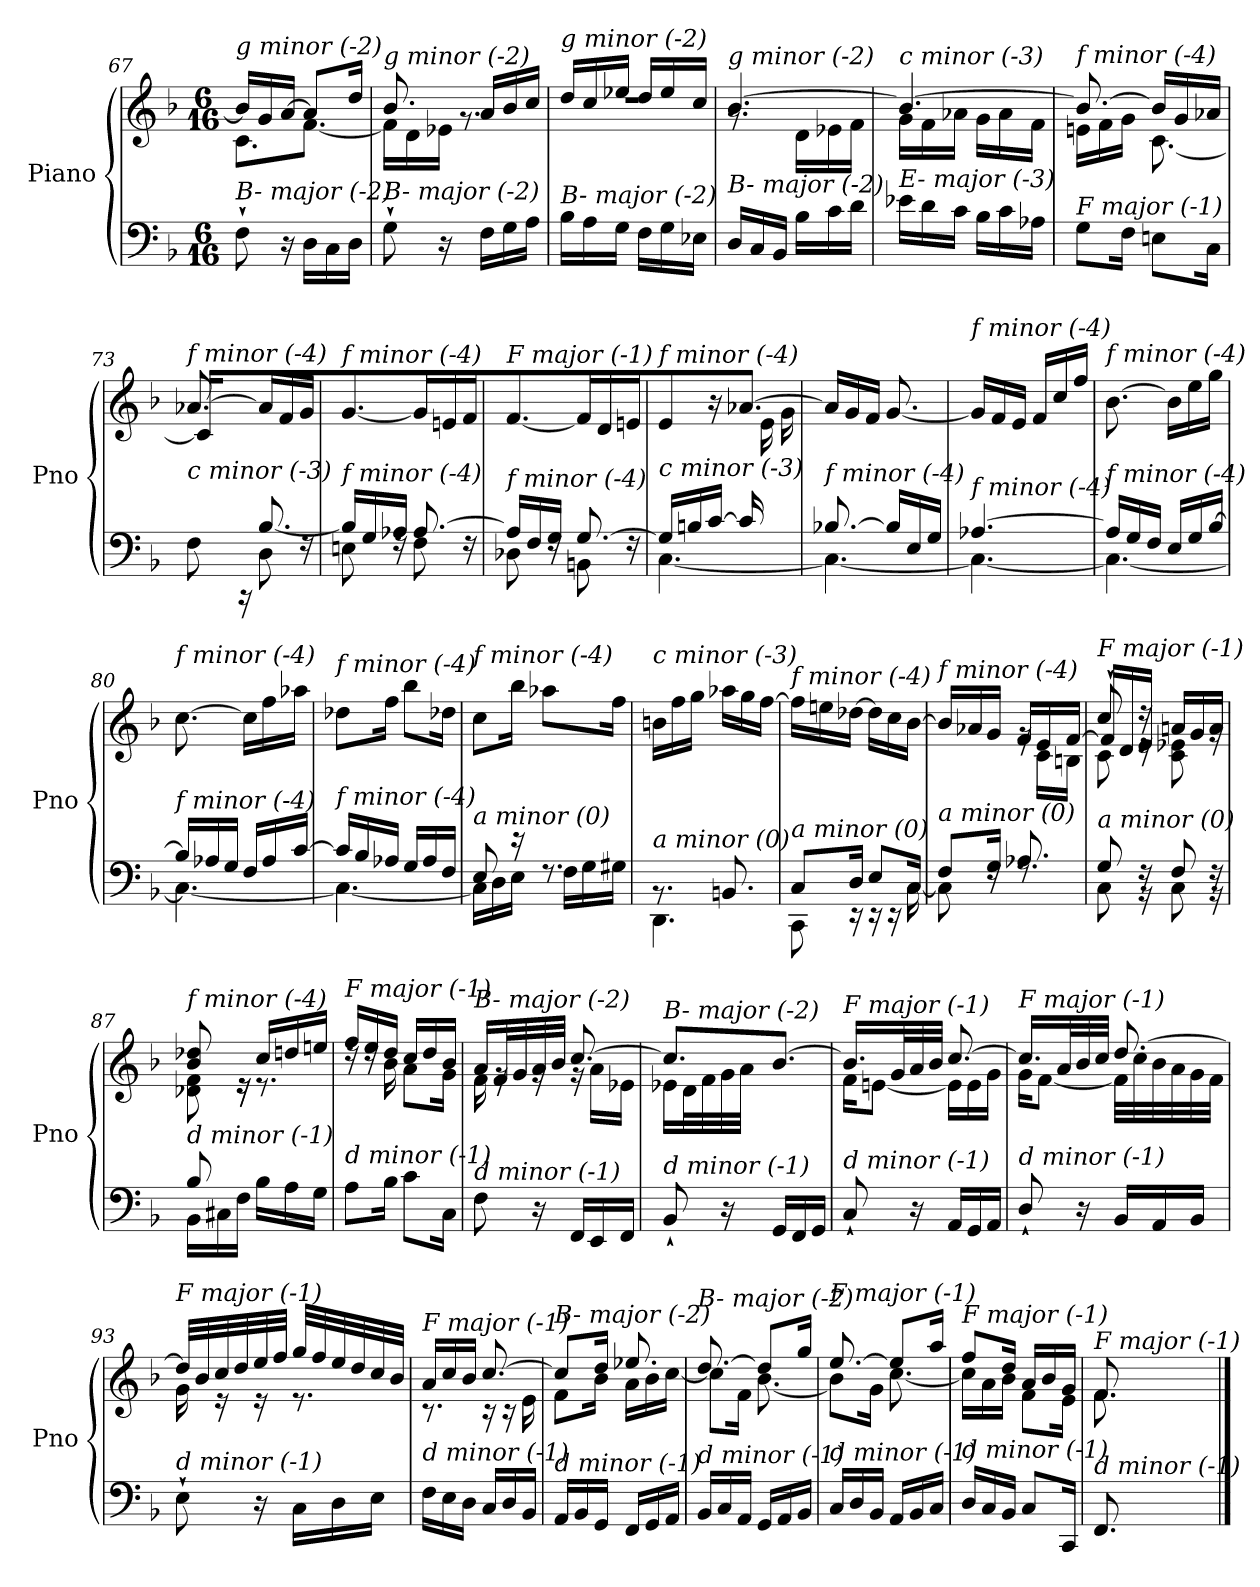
**kern	**kern
*part1	*part1
*staff2	*staff1
*I"Piano	*
*I'Pno	*
!!LO:PB:g=z
*clefF4	*clefG2
*k[b-]	*k[b-]
*M6/16	*M6/16
=67	=67
*	*^
!	!LO:TX:i:t=g minor (-2)	!
!LO:TX:i:t=B- major (-2)	!	!
8F`\	16b-/LL]	8.c\L
.	16g/	.
16r	[16a/JJ	.
16D\LL	8a/L]	[8.f\J
16C\	.	.
16D\JJ	16dd/Jk	.
=68	=68	=68
!	!LO:TX:i:t=g minor (-2)	!
!LO:TX:i:t=B- major (-2)	!	!
8G`\	8.b-/	16f\LL]
.	.	16d\
16r	.	16e-X\JJ
16F\LL	16a/LL	8.rg
16G\	16b-/	.
16A\JJ	16cc/JJ	.
=69	=69	=69
!	!LO:TX:i:t=g minor (-2)	!
!LO:TX:i:t=B- major (-2)	!	!
16B-\LL	16dd/LL	4.rdd
16A\	16cc/	.
16G\JJ	16ee-X/JJ	.
16F\LL	16dd/LL	.
16G\	16ee-/	.
16E-X\JJ	16cc/JJ	.
=70	=70	=70
!	!LO:TX:i:t=g minor (-2)	!
!LO:TX:i:t=B- major (-2)	!	!
16D/LL	[4.b-/	8.rg
16C/	.	.
16BB-/JJ	.	.
16B-\LL	.	16d\LL
16c\	.	16e-X\
16d\JJ	.	16f\JJ
=71	=71	=71
!	!LO:TX:i:t=c minor (-3)	!
!LO:TX:i:t=E- major (-3)	!	!
16e-X\LL	4.b-/_	16g\LL
16d\	.	16f\
16c\JJ	.	16a-X\JJ
16B-\LL	.	16g\LL
16c\	.	16a-\
16A-X\JJ	.	16f\JJ
=72	=72	=72
!	!LO:TX:i:t=f minor (-4)	!
!LO:TX:i:t=F major (-1)	!	!
8G\L	8.b-/_	16en\LL
.	.	16f\
16F\Jk	.	16g\JJ
8En\L	16b-/LL]	[8.c\
.	16g/	.
16C\Jk	16a-X/JJ	.
!!LO:LB:g=z
=73	=73	=73
*^	*	*^
*	*^	*	*	*
!	!	!	!LO:TX:i:t=f minor (-4)	!	!
!LO:TX:i:t=c minor (-3)	!	!	!	!	!
16ryy	8F\	8.ryy	[8.a-X/	16c\LL]	8.ryy
16A-X/	.	.	.	8ryy	.
16B-/JJ	16rCC	.	.	.	.
8.ryy	[8.B-/	8D\	16a-/LL]	8.ryy	8.ryy
.	.	.	16f/	.	.
.	.	16rF	16g/JJ	.	.
*	*	*	*v	*v	*v
=74	=74	=74	=74
!	!	!	!LO:TX:i:t=f minor (-4)
!LO:TX:i:t=f minor (-4)	!	!	!
*	*v	*v	*
16B-/LL]	8En\	[8.g/
16G/	.	.
16A-X/JJ	16rF	.
[8.A-/	8F\	16g/LL]
.	.	16en/
.	16rF	16f/JJ
=75	=75	=75
!	!	!LO:TX:i:t=F major (-1)
!LO:TX:i:t=f minor (-4)	!	!
16A-/LL]	8D-X\	[8.f/
16F/	.	.
16G/JJ	16rF	.
[8.G/	8BBn\	16f/LL]
.	.	16d/
.	16rF	16en/JJ
=76	=76	=76
*	*	*^
!	!	!LO:TX:i:t=f minor (-4)	!
!LO:TX:i:t=c minor (-3)	!	!	!
16G/LL]	[4.C\	8e/	4ryy
16Bn/	.	.	.
[16c/JJ	.	16r	.
16c/LL]	.	[8.a-X/	.
8ryy	.	.	16e\
.	.	.	16g\JJ
=77	=77	=77	=77
!	!	!LO:TX:i:t=f minor (-4)	!
!LO:TX:i:t=f minor (-4)	!	!	!
*	*	*v	*v
[8.B-X/	4.C\_	16a-/LL]
.	.	16g/
.	.	16f/JJ
16B-/LL]	.	[8.g/
16E/	.	.
16G/JJ	.	.
=78	=78	=78
!	!	!LO:TX:i:t=f minor (-4)
!LO:TX:i:t=f minor (-4)	!	!
[4.A-X/	4.C\_	16g/LL]
.	.	16f/
.	.	16e/JJ
.	.	16f/LL
.	.	16cc/
.	.	16ff/JJ
!!LO:LB:g=z
=79	=79	=79
!	!	!LO:TX:i:t=f minor (-4)
!LO:TX:i:t=f minor (-4)	!	!
16A-/LL]	4.C\_	[8.b-\
16G/	.	.
16F/JJ	.	.
16E/LL	.	16b-\LL]
16G/	.	16ee\
[16B-/JJ	.	16gg\JJ
=80	=80	=80
!	!	!LO:TX:i:t=f minor (-4)
!LO:TX:i:t=f minor (-4)	!	!
16B-/LL]	4.C\_	[8.cc\
16A-X/	.	.
16G/JJ	.	.
16F/LL	.	16cc\LL]
16A-/	.	16ff\
[16c/JJ	.	16aa-X\JJ
=81	=81	=81
!	!	!LO:TX:i:t=f minor (-4)
!LO:TX:i:t=f minor (-4)	!	!
16c/LL]	4.C\_	8dd-X\L
16B-/	.	.
16A-X/JJ	.	16ff\Jk
16G/LL	.	8bb-\L
16A-/	.	.
16F/JJ	.	16dd-X\Jk
=82	=82	=82
!	!	!LO:TX:i:t=f minor (-4)
!LO:TX:i:t=a minor (0)	!	!
8E/	16C\LL]	8cc\L
.	16D\	.
16r	16E\JJ	16bb-\Jk
8.rF	16F\LL	8aa-X\L
.	16G\	.
.	16G#Xi\JJ	16ff\Jk
=83	=83	=83
!	!	!LO:TX:i:t=c minor (-3)
!LO:TX:i:t=a minor (0)	!	!
8.rBB	4.DD\	16bn\LL
.	.	16ff\
.	.	16gg\JJ
8.BBn/	.	16aa-X\LL
.	.	16gg\
.	.	[16ff\JJ
=84	=84	=84
!	!	!LO:TX:i:t=f minor (-4)
!LO:TX:i:t=a minor (0)	!	!
8C/L	8CC\	16ff\LL]
.	.	16een\
16D/Jk	16r	[16dd-X\JJ
8E/L	16r	16dd-\LL]
.	16r	16cc\
16C/Jk	[16C\	[16b-\JJ
!!LO:LB:g=z
=85	=85	=85
*	*^	*^
!	!	!	!LO:TX:i:t=f minor (-4)	!
!LO:TX:i:t=a minor (0)	!	!	!	!
8.ryy	8F/L	8C\]	16b-/LL]	8.ryy
.	.	.	16a-X/	.
.	16G/Jk	16rF	16g/JJ	.
8.ryy	8.A-Xj/	8.rF	16f/LL	16rg
.	.	.	16e/	16c\LL
.	.	.	[16f/JJ	16Bn\JJ
=86	=86	=86	=86	=86
*	*	*	*	*^
!	!	!	!LO:TX:i:t=F major (-1)	!	!
!LO:TX:i:t=a minor (0)	!	!	!	!	!
8.ryy	8G/	8C\	8cc`/	8c\	16f/LL]
.	.	.	.	.	16d/
.	16rBB	16rF	16rdd	16re	16e/JJ
8.ryy	8F/	8C\	16an/LL	8c\ 8e-X\	8.ryy
.	.	.	16g/	.	.
.	16rBB	16rF	16a/JJ	16rg	.
=87	=87	=87	=87	=87	=87
!	!	!	!LO:TX:i:t=f minor (-4)	!	!
!LO:TX:i:t=d minor (-1)	!	!	!	!	!
*	*v	*v	*	*	*
8B-/	16BB-\LL	8b-/ 8dd-X/	8d-X\ 8f\	8.ryy
.	16C#Xi\	.	.	.
16ryy	16F\JJ	16re	16r	.
16B-\LL	8.ryy	16cc/LL	8.r	8.ryy
16A\	.	16ddn/	.	.
16G\JJ	.	16een/JJ	.	.
*v	*v	*	*	*
*	*	*v	*v
=88	=88	=88
!	!LO:TX:i:t=F major (-1)	!
!LO:TX:i:t=d minor (-1)	!	!
8A\L	16ff/LL	16rdd
.	16ee/	16rdd
16B-\Jk	16dd/JJ	16b-\
8c\L	16cc/LL	8a\L
.	16dd/	.
16C\Jk	16b-/JJ	16g\Jk
=89	=89	=89
!	!LO:TX:i:t=B- major (-2)	!
!LO:TX:i:t=d minor (-1)	!	!
8F\	16a/LL	16f\
.	32f/L	16rg
.	32g/	.
16r	32a/	16rg
.	32b-/JJJ	.
16FF/LL	[8.cc/	16rg
16EE/	.	16a\LL
16FF/JJ	.	16e-X\JJ
=90	=90	=90
!	!LO:TX:i:t=B- major (-2)	!
!LO:TX:i:t=d minor (-1)	!	!
8BB-`/	8.cc/L]	16e-X\LL
.	.	32d\L
.	.	32f\
16r	.	32g\
.	.	32a\JJJ
16GG/LL	[8.b-/J	16b-\LLyy
16FF/	.	16d\
16GG/JJ	.	16f\JJ
!!LO:LB:g=z	!!
=91	=91	=91
!	!LO:TX:i:t=F major (-1)	!
!LO:TX:i:t=d minor (-1)	!	!
8C`/	16.b-/LL]	16f\KL
.	.	[8en\J
.	32g/L	.
16r	32a/	.
.	32b-/JJJ	.
16AA/LL	[8.cc/	16e\LL]
16GG/	.	16e\
16AA/JJ	.	16g\JJ
=92	=92	=92
!	!LO:TX:i:t=F major (-1)	!
!LO:TX:i:t=d minor (-1)	!	!
8D`/	16.cc/LL]	16g\KL
.	.	[8f\J
.	32a/L	.
16r	32b-/	.
.	32cc/JJJ	.
16BB-/LL	[8.dd/	32f\LLL]
.	.	32cc\
16AA/	.	32b-\
.	.	32a\
16BB-/JJ	.	32g\
.	.	32f\JJJ
=93	=93	=93
!	!LO:TX:i:t=F major (-1)	!
!LO:TX:i:t=d minor (-1)	!	!
8E`\	32dd/LLL]	16g\
.	32b-/	.
.	32cc/	16r
.	32dd/	.
16r	32ee/	16r
.	32ff/JJJ	.
16C\LL	32gg/LLL	8.r
.	32ff/	.
16D\	32ee/	.
.	32dd/	.
16E\JJ	32cc/	.
.	32b-/JJJ	.
=94	=94	=94
!	!LO:TX:i:t=F major (-1)	!
!LO:TX:i:t=d minor (-1)	!	!
16F\LL	16a/LL	8.r
16E\	16cc/	.
16D\JJ	16b-/JJ	.
16C/LL	[8.cc/	16r
16D/	.	16r
16BB-/JJ	.	16e\
!!LO:LB:g=z	!!
=95	=95	=95
!	!LO:TX:i:t=B- major (-2)	!
!LO:TX:i:t=d minor (-1)	!	!
16AA/LL	8cc/L]	8f\L
16BB-/	.	.
16GG/JJ	16dd/Jk	16b-\Jk
16FF/LL	8.ee-X/	16a\LL
16GG/	.	16b-\
16AA/JJ	.	[16cc\JJ
=96	=96	=96
!	!LO:TX:i:t=B- major (-2)	!
!LO:TX:i:t=d minor (-1)	!	!
16BB-/LL	[8.dd/	8cc\L]
16C/	.	.
16AA/JJ	.	16f\Jk
16GG/LL	8dd/L]	[8.b-\
16AA/	.	.
16BB-/JJ	16gg/Jk	.
=97	=97	=97
!	!LO:TX:i:t=F major (-1)	!
!LO:TX:i:t=d minor (-1)	!	!
16C/LL	[8.ee/	8b-\L]
16D/	.	.
16BB-/JJ	.	16g\Jk
16AA/LL	8ee/L]	[8.cc\
16BB-/	.	.
16C/JJ	16aa/Jk	.
=98	=98	=98
!	!LO:TX:i:t=F major (-1)	!
!LO:TX:i:t=d minor (-1)	!	!
16D/LL	8ff/L	16cc\LL]
16C/	.	16a\
16BB-/JJ	16dd/Jk	16b-\JJ
8C/L	16a/LL	8f\L
.	16b-/	.
16CC/Jk	16g/JJ	16e\Jk
=99	=99	=99
!	!LO:TX:i:t=F major (-1)	!
!LO:TX:i:t=d minor (-1)	!	!
8.FF/	8.f/	8.f\
*	*v	*v
==	==
*-	*-
